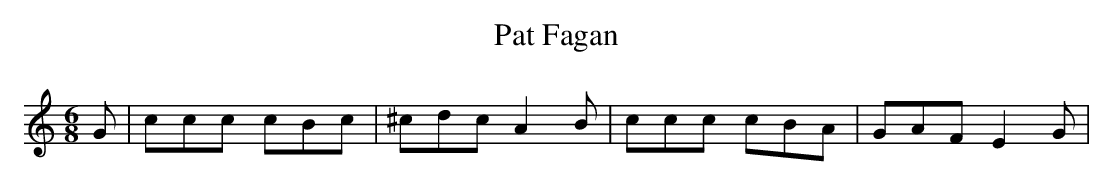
X:1
T:Pat Fagan
M:6/8
L:1/8
K:C
G|ccc cBc|^cdc A2B|ccc cBA|GAF E2G|...
